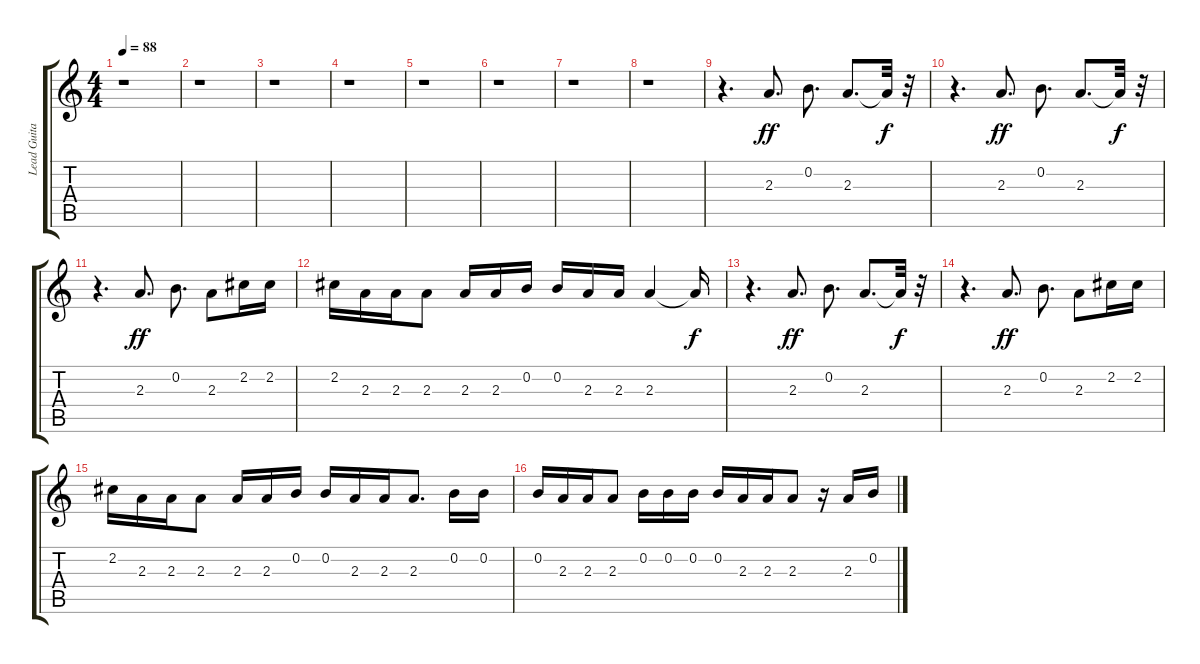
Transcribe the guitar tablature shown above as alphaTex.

\track ("Lead Guitar" "Lead Guita") {instrument distortionguitar}
\staff {score tabs}
\tuning (E4 B3 G3 D3 A2 E2) {hide}
\ts (4 4)
\tempo 88
\clef g2
\ks c
r.1{dy ff} |
r.1 |
r.1 |
r.1 |
r.1 |
r.1 |
r.1 |
r.1 |
r.4{d} 2.3.8{d volume 16} 0.2.8{d} 2.3.8{d} 2.3{t}.32{dy f} r.32 |
r.4{d} 2.3.8{d dy ff} 0.2.8{d} 2.3.8{d} 2.3{t}.32{dy f} r.32 |
r.4{d} 2.3.8{d dy ff} 0.2.8{d} 2.3.8 2.2.16 2.2.16 |
2.2.16 2.3.16 2.3.16 2.3.8 2.3.16 2.3.16 0.2.16 0.2.16 2.3.16 2.3.16 2.3.4 2.3{t}.16{dy f} |
r.4{d} 2.3.8{d dy ff volume 15} 0.2.8{d volume 15} 2.3.8{d volume 15} 2.3{t}.32{dy f} r.32 |
r.4{d} 2.3.8{d dy ff volume 15} 0.2.8{d volume 15} 2.3.8{volume 14} 2.2.16 2.2.16 |
2.2.16 2.3.16 2.3.16 2.3.8 2.3.16 2.3.16 0.2.16 0.2.16 2.3.16 2.3.16 2.3.8{d} 0.2.16 0.2.16 |
0.2.16 2.3.16 2.3.16 2.3.8 0.2.16 0.2.16 0.2.16 0.2.16 2.3.16 2.3.16 2.3.8 r.16 2.3.16 0.2.16
